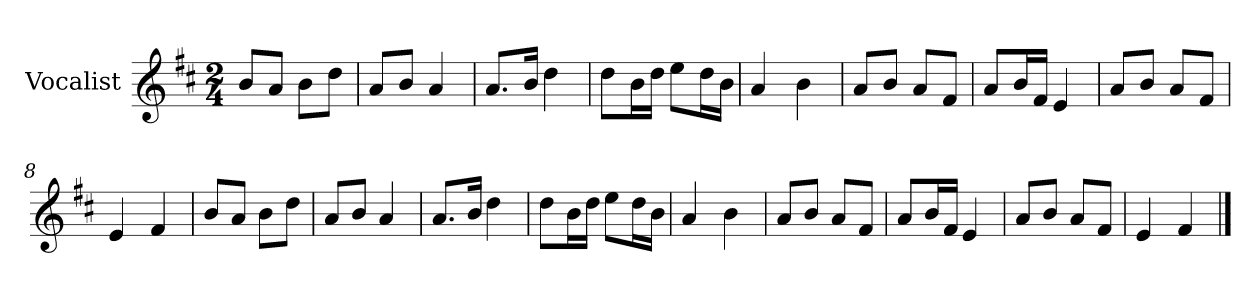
**kern
*part1
*staff1
*I"Vocalist
*k[f#c#]
*D:
*M2/4
=
8bL
8aJ
8bL
8ddJ
=1
8aL
8bJ
4a
=2
8.aL
16bJk
4dd
=3
8ddL
16bL
16ddJJ
8eeL
16ddL
16bJJ
=4
4a
4b
=5
8aL
8bJ
8aL
8f#J
=6
8aL
16bL
16f#JJ
4e
=7
8aL
8bJ
8aL
8f#J
=8
4e
4f#
=9
8bL
8aJ
8bL
8ddJ
=10
8aL
8bJ
4a
=11
8.aL
16bJk
4dd
=12
8ddL
16bL
16ddJJ
8eeL
16ddL
16bJJ
=13
4a
4b
=14
8aL
8bJ
8aL
8f#J
=15
8aL
16bL
16f#JJ
4e
=16
8aL
8bJ
8aL
8f#J
=17
4e
4f#
==
*-
